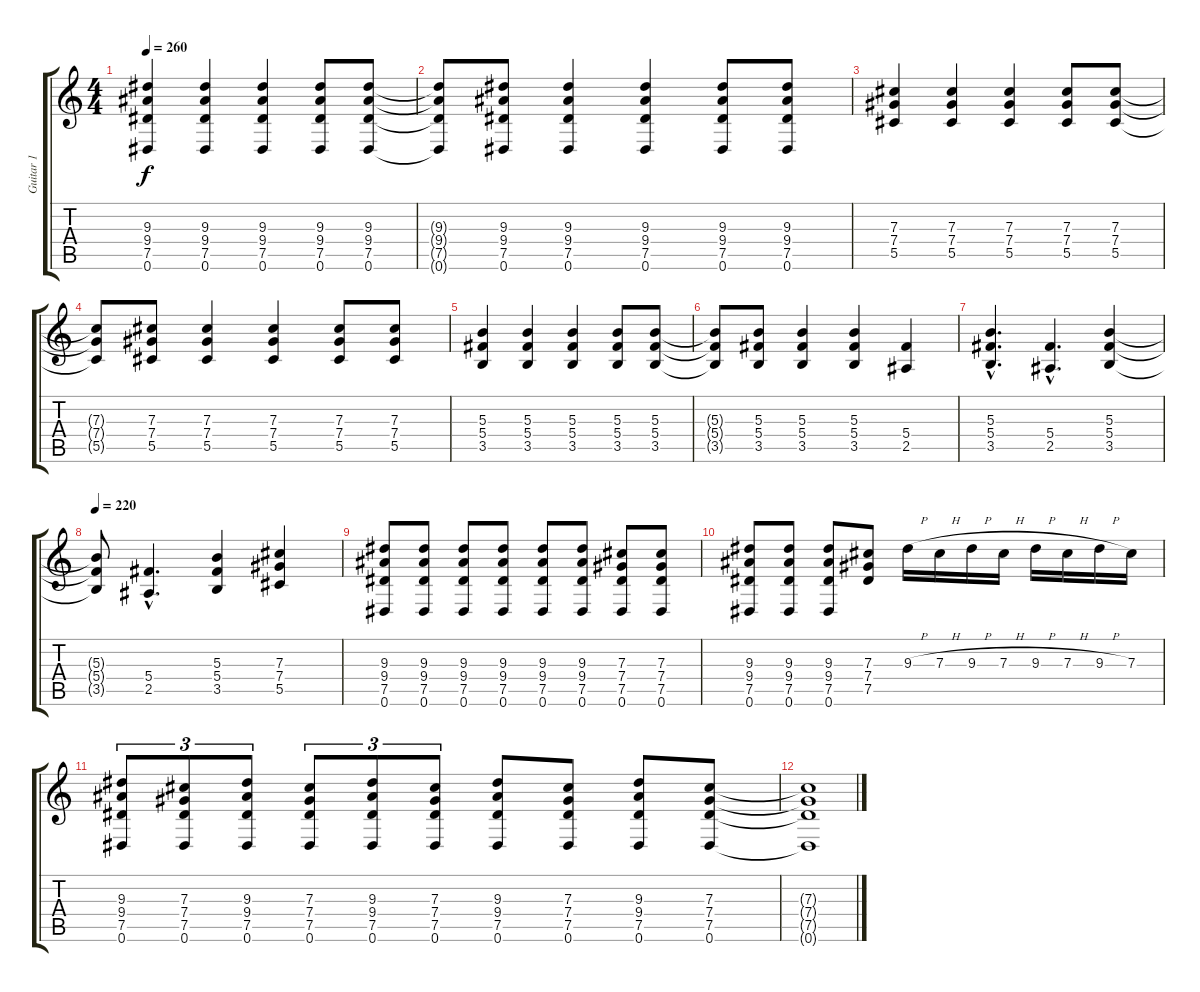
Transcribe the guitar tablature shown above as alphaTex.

\track ("Guitar 1" "Guitar 1") {instrument distortionguitar}
\staff {score tabs}
\tuning (Eb4 Bb3 Gb3 Db3 Ab2 Eb2) {hide}
\ts (4 4)
\tempo 260
\clef g2
\ks c
(9.3 9.4 7.5 0.6).4{dy f} (9.3 9.4 7.5 0.6).4 (9.3 9.4 7.5 0.6).4 (9.3 9.4 7.5 0.6).8 (9.3 9.4 7.5 0.6).8 |
(9.3{t} 9.4{t} 7.5{t} 0.6{t}).8 (9.3 9.4 7.5 0.6).8 (9.3 9.4 7.5 0.6).4 (9.3 9.4 7.5 0.6).4 (9.3 9.4 7.5 0.6).8 (9.3 9.4 7.5 0.6).8 |
(7.3 7.4 5.5).4 (7.3 7.4 5.5).4 (7.3 7.4 5.5).4 (7.3 7.4 5.5).8 (7.3 7.4 5.5).8 |
(7.3{t} 7.4{t} 5.5{t}).8 (7.3 7.4 5.5).8 (7.3 7.4 5.5).4 (7.3 7.4 5.5).4 (7.3 7.4 5.5).8 (7.3 7.4 5.5).8 |
(5.3 5.4 3.5).4 (5.3 5.4 3.5).4 (5.3 5.4 3.5).4 (5.3 5.4 3.5).8 (5.3 5.4 3.5).8 |
(5.3{t} 5.4{t} 3.5{t}).8 (5.3 5.4 3.5).8 (5.3 5.4 3.5).4 (5.3 5.4 3.5).4 (5.4 2.5).4 |
(5.3{hac} 5.4{hac} 3.5{hac}).4{d} (5.4{hac} 2.5{hac}).4{d} (5.3 5.4 3.5).4 |
\tempo 220
(5.3{t} 5.4{t} 3.5{t}).8 (5.4{hac} 2.5{hac}).4{d} (5.3 5.4 3.5).4 (7.3 7.4 5.5).4 |
(9.3 9.4 7.5 0.6).8 (9.3 9.4 7.5 0.6).8 (9.3 9.4 7.5 0.6).8 (9.3 9.4 7.5 0.6).8 (9.3 9.4 7.5 0.6).8 (9.3 9.4 7.5 0.6).8 (7.3 7.4 7.5 0.6).8 (7.3 7.4 7.5 0.6).8 |
(9.3 9.4 7.5 0.6).8 (9.3 9.4 7.5 0.6).8 (9.3 9.4 7.5 0.6).8 (7.3 7.4 7.5).8 9.3{h}.16 7.3{h}.16 9.3{h}.16 7.3{h}.16 9.3{h}.16 7.3{h}.16 9.3{h}.16 7.3.16 |
(9.3 9.4 7.5 0.6).8{tu (3 2)} (7.3 7.4 7.5 0.6).8{tu (3 2)} (9.3 9.4 7.5 0.6).8{tu (3 2)} (7.3 7.4 7.5 0.6).8{tu (3 2)} (9.3 9.4 7.5 0.6).8{tu (3 2)} (7.3 7.4 7.5 0.6).8{tu (3 2)} (9.3 9.4 7.5 0.6).8 (7.3 7.4 7.5 0.6).8 (9.3 9.4 7.5 0.6).8 (7.3 7.4 7.5 0.6).8 |
(7.3{t} 7.4{t} 7.5{t} 0.6{t}).1
